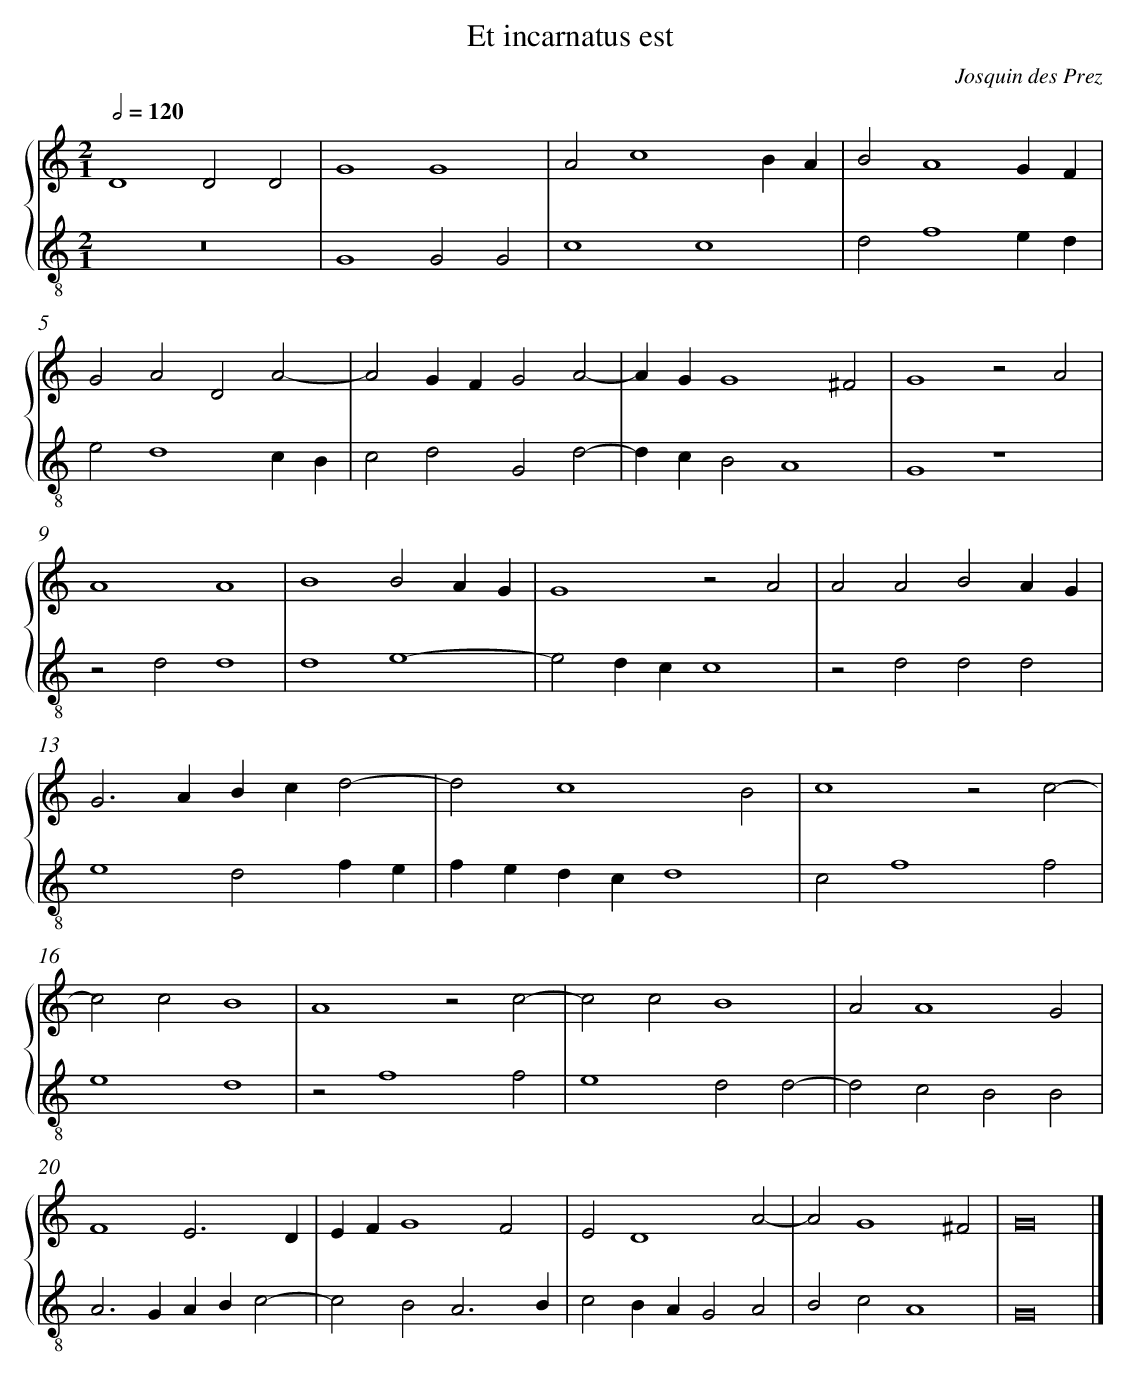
X:1
T:Et incarnatus est
C: Josquin des Prez
L: 1/4
M: 2/1
Q: 1/2=120
%%staves {1 2}
V: 1 clef=treble
V: 2 clef=treble-8
K: C
[V:1] D4D2D2 |
[V:2] z8 |
[V:1] G4G4 |
[V:2] G4G2G2 |
[V:1] A2c4BA |
[V:2] c4c4 |
[V:1] B2A4GF |
[V:2] d2f4ed |
[V:1] G2A2D2A2- |
[V:2] e2d4cB |
[V:1] A2GFG2A2- |
[V:2] c2d2G2d2- |
[V:1] AGG4^F2 |
[V:2] dcB2A4 |
[V:1] G4z2A2 |
[V:2] G4z4 |
[V:1] A4A4 |
[V:2] z2d2d4 |
[V:1] B4B2AG |
[V:2] d4e4- |
[V:1] G4z2A2 |
[V:2] e2dcc4 |
[V:1] A2A2B2AG |
[V:2] z2d2d2d2 |
[V:1] G3ABcd2- |
[V:2] e4d2fe |
[V:1] d2c4B2 |
[V:2] fedcd4 |
[V:1] c4z2c2- |
[V:2] c2f4f2 |
[V:1] c2c2B4 |
[V:2] e4d4 |
[V:1] A4z2c2- |
[V:2] z2f4f2 |
[V:1] c2c2B4 |
[V:2] e4d2d2- |
[V:1] A2A4G2 |
[V:2] d2c2B2B2 |
[V:1] F4E3D |
[V:2] A3GABc2- |
[V:1] EFG4F2 |
[V:2] c2B2A3B |
[V:1] E2D4A2- |
[V:2] c2BAG2A2 |
[V:1] A2G4^F2 |
[V:2] B2c2A4 |
[V:1] G8 |]
[V:2] G8 |]
